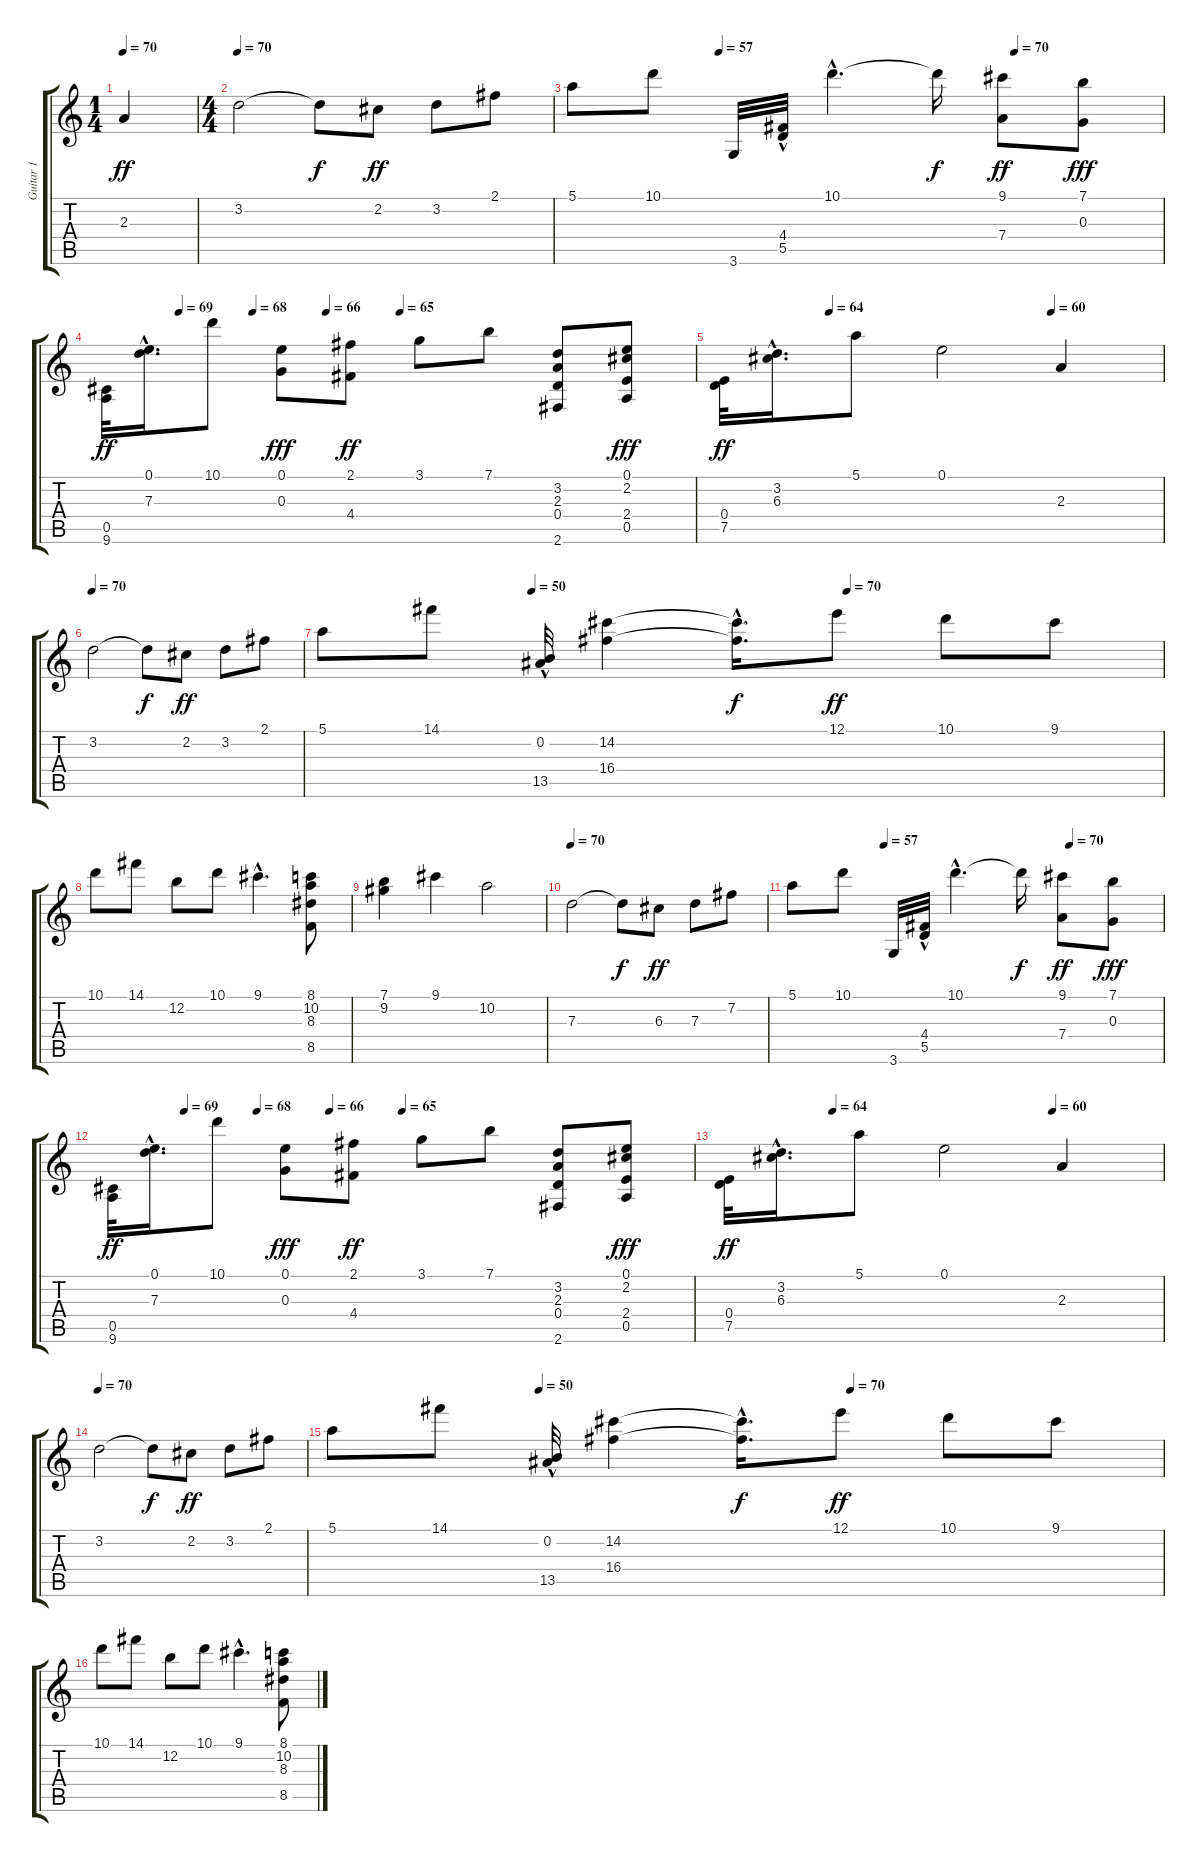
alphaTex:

\track ("Guitar 1" "Guitar 1") {instrument acousticguitarnylon}
\staff {score tabs}
\tuning (E4 B3 G3 D3 A2 E2) {hide}
\ts (1 4)
\tempo 70
\clef g2
\ks c
2.3.4{dy ff instrument acousticguitarnylon} |
\ts (4 4)
\tempo 70
3.2.2 3.2{t}.8{dy f} 2.2.8{dy ff} 3.2.8 2.1.8 |
\tempo (57 0.25)
\tempo (70 0.75)
5.1.8 10.1.8 3.6.32 (4.4{hac} 5.5{hac}).32 10.1{hac}.4{d} 10.1{t}.16{dy f} (9.1 7.4).8{dy ff} (7.1 0.3).8{dy fff} |
\tempo (69 0.125)
\tempo (68 0.25)
\tempo (66 0.375)
\tempo (65 0.5)
(0.5 9.6).32{dy ff} (0.1{hac} 7.3{hac}).16{d} 10.1.8 (0.1 0.3).8{dy fff} (2.1 4.4).8{dy ff} 3.1.8 7.1.8 (3.2 2.3 0.4 2.6).8 (0.1 2.2 2.4 0.5).8{dy fff} |
\tempo (64 0.25)
\tempo (60 0.75)
(0.4 7.5).32{dy ff} (3.2{hac} 6.3{hac}).16{d} 5.1.8 0.1.2 2.3.4 |
\tempo 70
3.2.2 3.2{t}.8{dy f} 2.2.8{dy ff} 3.2.8 2.1.8 |
\tempo (50 0.25)
\tempo (70 0.625)
5.1.8 14.1.8 (0.2{hac} 13.5{hac}).32 (14.2 16.4).4 (14.2{hac t} 16.4{hac t}).16{d dy f} 12.1.8{dy ff} 10.1.8 9.1.8 |
10.1.8 14.1.8 12.2.8 10.1.8 9.1{hac}.4{d} (8.1 10.2 8.3 8.5).8 |
(7.1 9.2).4 9.1.4 10.2.2 |
\tempo 70
7.3.2 7.3{t}.8{dy f} 6.3.8{dy ff} 7.3.8 7.2.8 |
\tempo (57 0.25)
\tempo (70 0.75)
5.1.8 10.1.8 3.6.32 (4.4{hac} 5.5{hac}).32 10.1{hac}.4{d} 10.1{t}.16{dy f} (9.1 7.4).8{dy ff} (7.1 0.3).8{dy fff} |
\tempo (69 0.125)
\tempo (68 0.25)
\tempo (66 0.375)
\tempo (65 0.5)
(0.5 9.6).32{dy ff} (0.1{hac} 7.3{hac}).16{d} 10.1.8 (0.1 0.3).8{dy fff} (2.1 4.4).8{dy ff} 3.1.8 7.1.8 (3.2 2.3 0.4 2.6).8 (0.1 2.2 2.4 0.5).8{dy fff} |
\tempo (64 0.25)
\tempo (60 0.75)
(0.4 7.5).32{dy ff} (3.2{hac} 6.3{hac}).16{d} 5.1.8 0.1.2 2.3.4 |
\tempo 70
3.2.2 3.2{t}.8{dy f} 2.2.8{dy ff} 3.2.8 2.1.8 |
\tempo (50 0.25)
\tempo (70 0.625)
5.1.8 14.1.8 (0.2{hac} 13.5{hac}).32 (14.2 16.4).4 (14.2{hac t} 16.4{hac t}).16{d dy f} 12.1.8{dy ff} 10.1.8 9.1.8 |
10.1.8 14.1.8 12.2.8 10.1.8 9.1{hac}.4{d} (8.1 10.2 8.3 8.5).8
